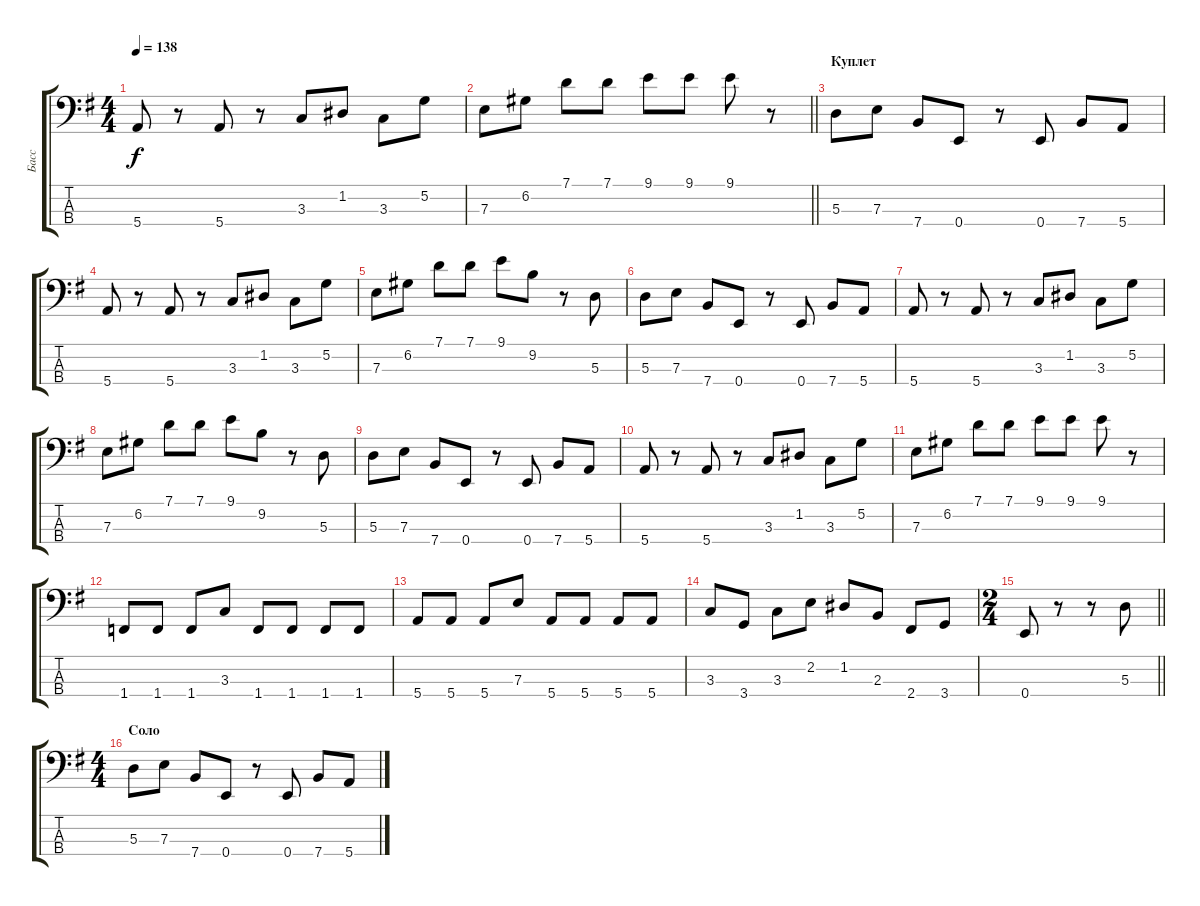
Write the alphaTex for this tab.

\track ("Басс" "Басс") {instrument electricbassfinger}
\staff {score tabs}
\tuning (G2 D2 A1 E1) {hide}
\ts (4 4)
\tempo 138
\clef f4
\ks eminor
5.4.8{dy f} r.8 5.4.8 r.8 3.3.8 1.2.8 3.3.8 5.2.8 |
\barLineRight lightlight
7.3.8 6.2.8 7.1.8 7.1.8 9.1.8 9.1.8 9.1.8 r.8 |
\section ("" "Куплет")
5.3.8 7.3.8 7.4.8 0.4.8 r.8 0.4.8 7.4.8 5.4.8 |
5.4.8 r.8 5.4.8 r.8 3.3.8 1.2.8 3.3.8 5.2.8 |
7.3.8 6.2.8 7.1.8 7.1.8 9.1.8 9.2.8 r.8 5.3.8 |
5.3.8 7.3.8 7.4.8 0.4.8 r.8 0.4.8 7.4.8 5.4.8 |
5.4.8 r.8 5.4.8 r.8 3.3.8 1.2.8 3.3.8 5.2.8 |
7.3.8 6.2.8 7.1.8 7.1.8 9.1.8 9.2.8 r.8 5.3.8 |
5.3.8 7.3.8 7.4.8 0.4.8 r.8 0.4.8 7.4.8 5.4.8 |
5.4.8 r.8 5.4.8 r.8 3.3.8 1.2.8 3.3.8 5.2.8 |
7.3.8 6.2.8 7.1.8 7.1.8 9.1.8 9.1.8 9.1.8 r.8 |
1.4.8 1.4.8 1.4.8 3.3.8 1.4.8 1.4.8 1.4.8 1.4.8 |
5.4.8 5.4.8 5.4.8 7.3.8 5.4.8 5.4.8 5.4.8 5.4.8 |
3.3.8 3.4.8 3.3.8 2.2.8 1.2.8 2.3.8 2.4.8 3.4.8 |
\ts (2 4)
\barLineRight lightlight
0.4.8 r.8 r.8 5.3.8 |
\ts (4 4)
\section ("" "Соло")
5.3.8 7.3.8 7.4.8 0.4.8 r.8 0.4.8 7.4.8 5.4.8
